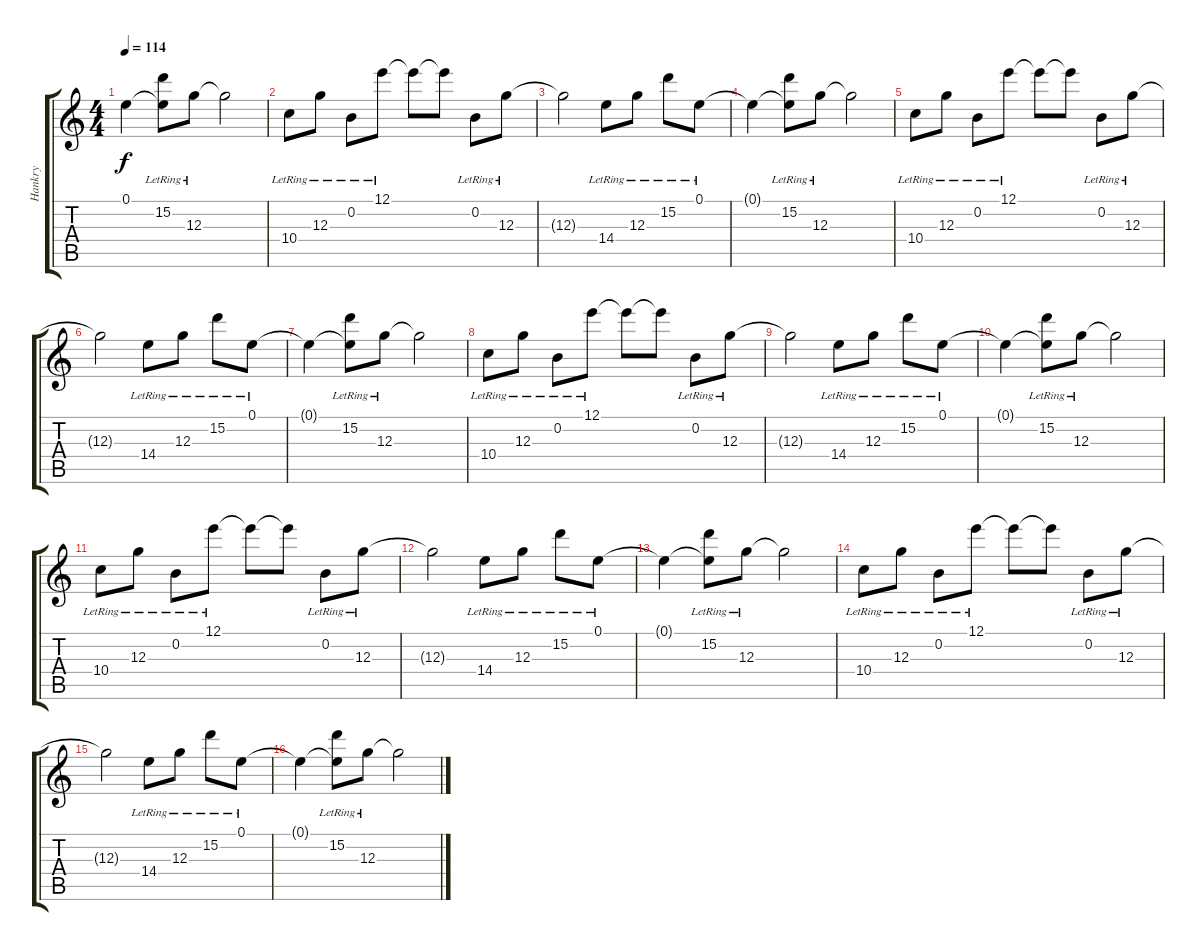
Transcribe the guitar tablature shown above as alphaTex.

\track ("Hankry" "Hankry") {instrument electricguitarclean}
\staff {score tabs}
\tuning (E4 B3 G3 D3 A2 E2) {hide}
\ts (4 4)
\tempo 114
\clef g2
\ks c
0.1{t}.4{dy f} (0.1{t} 15.2{lr}).8 12.3{lr}.8 12.3{t}.2 |
10.4{lr}.8 12.3{lr}.8 0.2{lr}.8 12.1{lr}.8 12.1{t}.8 12.1{t}.8 0.2{lr}.8 12.3{lr}.8 |
12.3{t}.2 14.4{lr}.8 12.3{lr}.8 15.2{lr}.8 0.1{lr}.8 |
0.1{t}.4 (0.1{t} 15.2{lr}).8 12.3{lr}.8 12.3{t}.2 |
10.4{lr}.8 12.3{lr}.8 0.2{lr}.8 12.1{lr}.8 12.1{t}.8 12.1{t}.8 0.2{lr}.8 12.3{lr}.8 |
12.3{t}.2 14.4{lr}.8 12.3{lr}.8 15.2{lr}.8 0.1{lr}.8 |
0.1{t}.4 (0.1{t} 15.2{lr}).8 12.3{lr}.8 12.3{t}.2 |
10.4{lr}.8 12.3{lr}.8 0.2{lr}.8 12.1{lr}.8 12.1{t}.8 12.1{t}.8 0.2{lr}.8 12.3{lr}.8 |
12.3{t}.2 14.4{lr}.8 12.3{lr}.8 15.2{lr}.8 0.1{lr}.8 |
0.1{t}.4 (0.1{t} 15.2{lr}).8 12.3{lr}.8 12.3{t}.2 |
10.4{lr}.8 12.3{lr}.8 0.2{lr}.8 12.1{lr}.8 12.1{t}.8 12.1{t}.8 0.2{lr}.8 12.3{lr}.8 |
12.3{t}.2 14.4{lr}.8 12.3{lr}.8 15.2{lr}.8 0.1{lr}.8 |
0.1{t}.4 (0.1{t} 15.2{lr}).8 12.3{lr}.8 12.3{t}.2 |
10.4{lr}.8 12.3{lr}.8 0.2{lr}.8 12.1{lr}.8 12.1{t}.8 12.1{t}.8 0.2{lr}.8 12.3{lr}.8 |
12.3{t}.2 14.4{lr}.8 12.3{lr}.8 15.2{lr}.8 0.1{lr}.8 |
0.1{t}.4 (0.1{t} 15.2{lr}).8 12.3{lr}.8 12.3{t}.2
